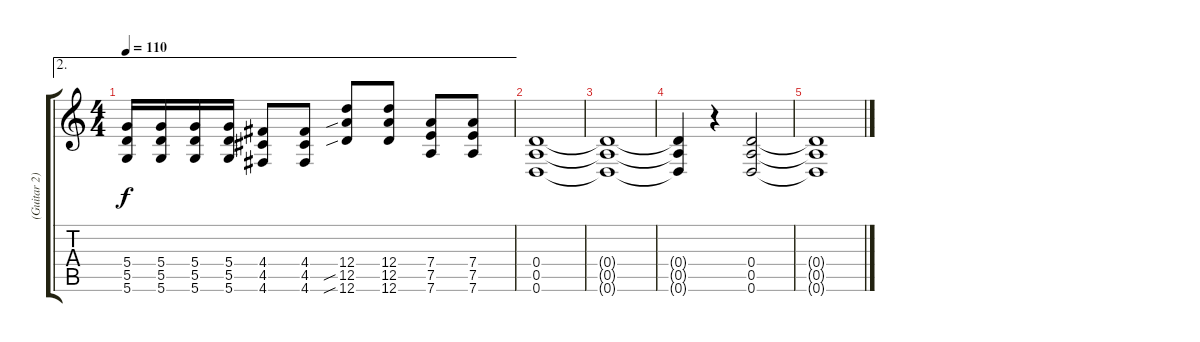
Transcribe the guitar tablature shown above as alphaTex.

\track ("(Guitar 2) Kaoru" "(Guitar 2)") {instrument overdrivenguitar}
\staff {score tabs}
\tuning (E4 B3 G3 D3 A2 D2) {hide}
\ae 2
\ts (4 4)
\tempo 110
\clef g2
\ks c
(5.4 5.5 5.6).16{dy f} (5.4 5.5 5.6).16 (5.4 5.5 5.6).16 (5.4 5.5 5.6).16 (4.4 4.5 4.6).8 (4.4 4.5 4.6).8 (12.4 12.5{sib} 12.6{sib}).8 (12.4 12.5 12.6).8 (7.4 7.5 7.6).8 (7.4 7.5 7.6).8 |
(0.4 0.5 0.6).1 |
(0.4{t} 0.5{t} 0.6{t}).1 |
(0.4{t} 0.5{t} 0.6{t}).4 r.4 (0.4 0.5 0.6).2 |
(0.4{t} 0.5{t} 0.6{t}).1{volume 0}
